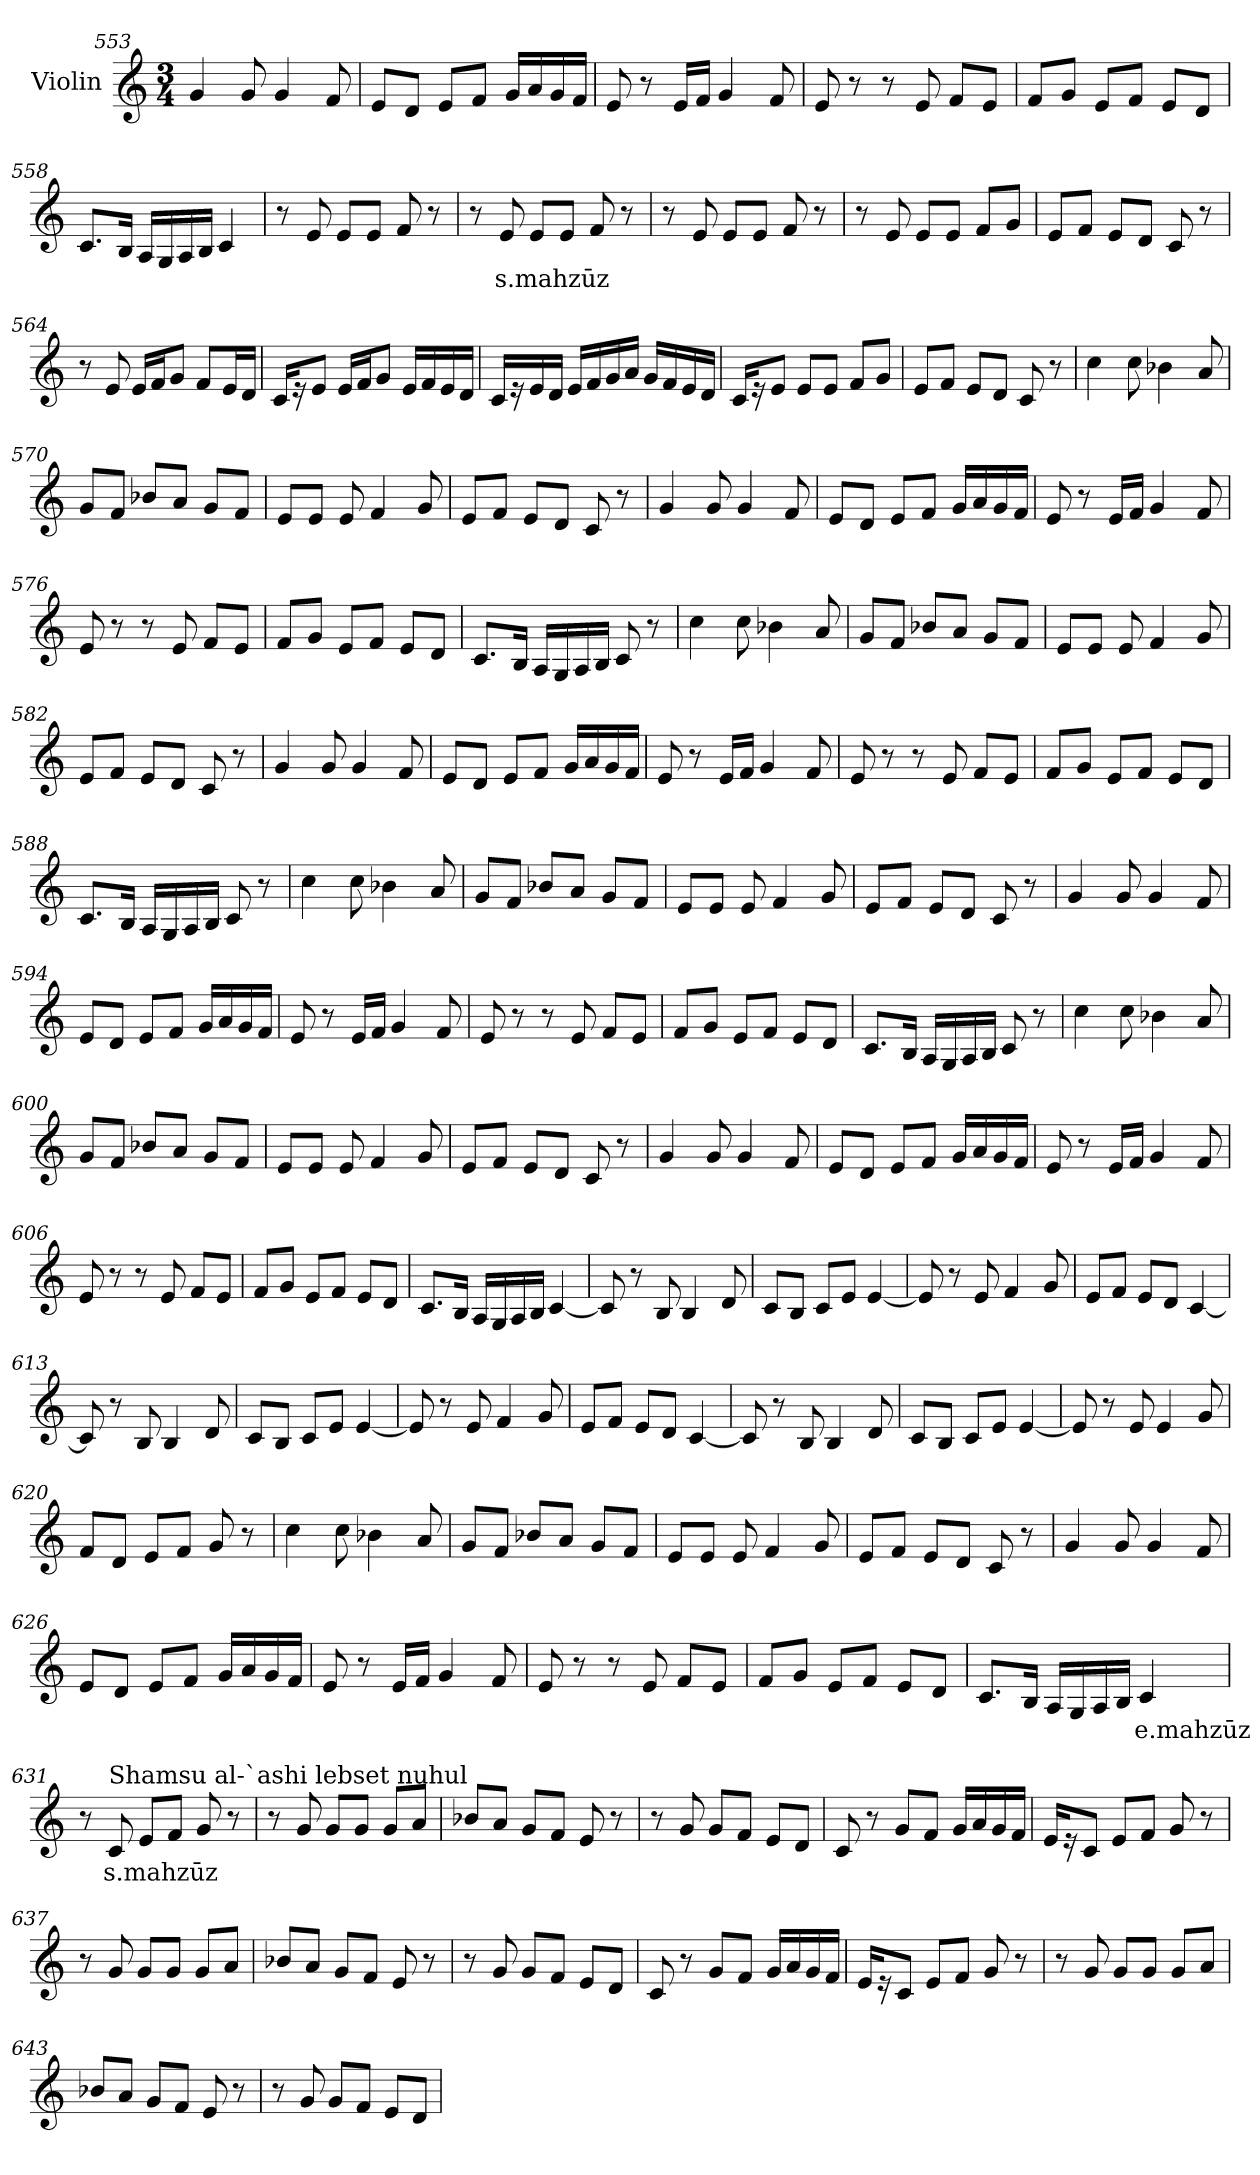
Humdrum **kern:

**kern	**text
*part1	*part1
*staff1	*staff1
*I"Violin	*
*clefG2	*
*k[]	*
*M3/4	*
=553	=553
4g/	.
8g/	.
4g/	.
8f/	.
=554	=554
8e/L	.
8d/J	.
8e/L	.
8f/J	.
16g/LL	.
16a/	.
16g/	.
16f/JJ	.
=555	=555
8e/	.
8r	.
16e/LL	.
16f/JJ	.
4g/	.
8f/	.
!!LO:LB:g=z
=556	=556
8e/	.
8r	.
8r	.
8e/	.
8f/L	.
8e/J	.
=557	=557
8f/L	.
8g/J	.
8e/L	.
8f/J	.
8e/L	.
8d/J	.
=558	=558
8.c/L	.
16B/Jk	.
16A/LL	.
16G/	.
16A/	.
16B/JJ	.
4c/	.
=559	=559
8r	.
8e/	.
8e/L	.
8e/J	.
8f/	.
8r	.
=560	=560
8r	.
!	!LO:LY:b
8e/	s.mahzūz
8e/L	.
8e/J	.
8f/	.
8r	.
!!LO:LB:g=z
=561	=561
8r	.
8e/	.
8e/L	.
8e/J	.
8f/	.
8r	.
=562	=562
8r	.
8e/	.
8e/L	.
8e/J	.
8f/L	.
8g/J	.
=563	=563
8e/L	.
8f/J	.
8e/L	.
8d/J	.
8c/	.
8r	.
=564	=564
8r	.
8e/	.
16e/LL	.
16f/J	.
8g/J	.
8f/L	.
16e/L	.
16d/JJ	.
=565	=565
16c/KL	.
16r	.
8e/J	.
16e/LL	.
16f/J	.
8g/J	.
16e/LL	.
16f/	.
16e/	.
16d/JJ	.
!!LO:LB:g=z
=566	=566
16c/LL	.
16r	.
16e/	.
16d/JJ	.
16e/LL	.
16f/	.
16g/	.
16a/JJ	.
16g/LL	.
16f/	.
16e/	.
16d/JJ	.
=567	=567
16c/KL	.
16r	.
8e/J	.
8e/L	.
8e/J	.
8f/L	.
8g/J	.
=568	=568
8e/L	.
8f/J	.
8e/L	.
8d/J	.
8c/	.
8r	.
=569	=569
4cc\	.
8cc\	.
4b-X\	.
8a/	.
=570	=570
8g/L	.
8f/J	.
8b-X/L	.
8a/J	.
8g/L	.
8f/J	.
!!LO:LB:g=z
=571	=571
8e/L	.
8e/J	.
8e/	.
4f/	.
8g/	.
=572	=572
8e/L	.
8f/J	.
8e/L	.
8d/J	.
8c/	.
8r	.
=573	=573
4g/	.
8g/	.
4g/	.
8f/	.
=574	=574
8e/L	.
8d/J	.
8e/L	.
8f/J	.
16g/LL	.
16a/	.
16g/	.
16f/JJ	.
=575	=575
8e/	.
8r	.
16e/LL	.
16f/JJ	.
4g/	.
8f/	.
=576	=576
8e/	.
8r	.
8r	.
8e/	.
8f/L	.
8e/J	.
!!LO:LB:g=z
=577	=577
8f/L	.
8g/J	.
8e/L	.
8f/J	.
8e/L	.
8d/J	.
=578	=578
8.c/L	.
16B/Jk	.
16A/LL	.
16G/	.
16A/	.
16B/JJ	.
8c/	.
8r	.
=579	=579
4cc\	.
8cc\	.
4b-X\	.
8a/	.
=580	=580
8g/L	.
8f/J	.
8b-X/L	.
8a/J	.
8g/L	.
8f/J	.
=581	=581
8e/L	.
8e/J	.
8e/	.
4f/	.
8g/	.
!!LO:PB:g=z
=582	=582
8e/L	.
8f/J	.
8e/L	.
8d/J	.
8c/	.
8r	.
=583	=583
4g/	.
8g/	.
4g/	.
8f/	.
=584	=584
8e/L	.
8d/J	.
8e/L	.
8f/J	.
16g/LL	.
16a/	.
16g/	.
16f/JJ	.
=585	=585
8e/	.
8r	.
16e/LL	.
16f/JJ	.
4g/	.
8f/	.
=586	=586
8e/	.
8r	.
8r	.
8e/	.
8f/L	.
8e/J	.
=587	=587
8f/L	.
8g/J	.
8e/L	.
8f/J	.
8e/L	.
8d/J	.
!!LO:LB:g=z
=588	=588
8.c/L	.
16B/Jk	.
16A/LL	.
16G/	.
16A/	.
16B/JJ	.
8c/	.
8r	.
=589	=589
4cc\	.
8cc\	.
4b-X\	.
8a/	.
=590	=590
8g/L	.
8f/J	.
8b-X/L	.
8a/J	.
8g/L	.
8f/J	.
=591	=591
8e/L	.
8e/J	.
8e/	.
4f/	.
8g/	.
=592	=592
8e/L	.
8f/J	.
8e/L	.
8d/J	.
8c/	.
8r	.
!!LO:LB:g=z
=593	=593
4g/	.
8g/	.
4g/	.
8f/	.
=594	=594
8e/L	.
8d/J	.
8e/L	.
8f/J	.
16g/LL	.
16a/	.
16g/	.
16f/JJ	.
=595	=595
8e/	.
8r	.
16e/LL	.
16f/JJ	.
4g/	.
8f/	.
=596	=596
8e/	.
8r	.
8r	.
8e/	.
8f/L	.
8e/J	.
=597	=597
8f/L	.
8g/J	.
8e/L	.
8f/J	.
8e/L	.
8d/J	.
!!LO:LB:g=z
=598	=598
8.c/L	.
16B/Jk	.
16A/LL	.
16G/	.
16A/	.
16B/JJ	.
8c/	.
8r	.
=599	=599
4cc\	.
8cc\	.
4b-X\	.
8a/	.
=600	=600
8g/L	.
8f/J	.
8b-X/L	.
8a/J	.
8g/L	.
8f/J	.
=601	=601
8e/L	.
8e/J	.
8e/	.
4f/	.
8g/	.
=602	=602
8e/L	.
8f/J	.
8e/L	.
8d/J	.
8c/	.
8r	.
!!LO:LB:g=z
=603	=603
4g/	.
8g/	.
4g/	.
8f/	.
=604	=604
8e/L	.
8d/J	.
8e/L	.
8f/J	.
16g/LL	.
16a/	.
16g/	.
16f/JJ	.
=605	=605
8e/	.
8r	.
16e/LL	.
16f/JJ	.
4g/	.
8f/	.
=606	=606
8e/	.
8r	.
8r	.
8e/	.
8f/L	.
8e/J	.
=607	=607
8f/L	.
8g/J	.
8e/L	.
8f/J	.
8e/L	.
8d/J	.
!!LO:LB:g=z
=608	=608
8.c/L	.
16B/Jk	.
16A/LL	.
16G/	.
16A/	.
16B/JJ	.
[4c/	.
=609	=609
8c/]	.
8r	.
8B/	.
4B/	.
8d/	.
=610	=610
8c/L	.
8B/J	.
8c/L	.
8e/J	.
[4e/	.
=611	=611
8e/]	.
8r	.
8e/	.
4f/	.
8g/	.
=612	=612
8e/L	.
8f/J	.
8e/L	.
8d/J	.
[4c/	.
!!LO:LB:g=z
=613	=613
8c/]	.
8r	.
8B/	.
4B/	.
8d/	.
=614	=614
8c/L	.
8B/J	.
8c/L	.
8e/J	.
[4e/	.
=615	=615
8e/]	.
8r	.
8e/	.
4f/	.
8g/	.
=616	=616
8e/L	.
8f/J	.
8e/L	.
8d/J	.
[4c/	.
=617	=617
8c/]	.
8r	.
8B/	.
4B/	.
8d/	.
=618	=618
8c/L	.
8B/J	.
8c/L	.
8e/J	.
[4e/	.
!!LO:LB:g=z
=619	=619
8e/]	.
8r	.
8e/	.
4e/	.
8g/	.
=620	=620
8f/L	.
8d/J	.
8e/L	.
8f/J	.
8g/	.
8r	.
=621	=621
4cc\	.
8cc\	.
4b-X\	.
8a/	.
=622	=622
8g/L	.
8f/J	.
8b-X/L	.
8a/J	.
8g/L	.
8f/J	.
=623	=623
8e/L	.
8e/J	.
8e/	.
4f/	.
8g/	.
=624	=624
8e/L	.
8f/J	.
8e/L	.
8d/J	.
8c/	.
8r	.
!!LO:PB:g=z
=625	=625
4g/	.
8g/	.
4g/	.
8f/	.
=626	=626
8e/L	.
8d/J	.
8e/L	.
8f/J	.
16g/LL	.
16a/	.
16g/	.
16f/JJ	.
=627	=627
8e/	.
8r	.
16e/LL	.
16f/JJ	.
4g/	.
8f/	.
=628	=628
8e/	.
8r	.
8r	.
8e/	.
8f/L	.
8e/J	.
=629	=629
8f/L	.
8g/J	.
8e/L	.
8f/J	.
8e/L	.
8d/J	.
!!LO:LB:g=z
=630	=630
8.c/L	.
16B/Jk	.
16A/LL	.
16G/	.
16A/	.
16B/JJ	.
!	!LO:LY:b
4c/	e.mahzūz
=631	=631
8r	.
!LO:TX:a:t=Shamsu al-`ashi lebset nuhul	!
!	!LO:LY:b
8c/	s.mahzūz
8e/L	.
8f/J	.
8g/	.
8r	.
=632	=632
8r	.
8g/	.
8g/L	.
8g/J	.
8g/L	.
8a/J	.
=633	=633
8b-X/L	.
8a/J	.
8g/L	.
8f/J	.
8e/	.
8r	.
=634	=634
8r	.
8g/	.
8g/L	.
8f/J	.
8e/L	.
8d/J	.
!!LO:LB:g=z
=635	=635
8c/	.
8r	.
8g/L	.
8f/J	.
16g/LL	.
16a/	.
16g/	.
16f/JJ	.
=636	=636
16e/KL	.
16r	.
8c/J	.
8e/L	.
8f/J	.
8g/	.
8r	.
=637	=637
8r	.
8g/	.
8g/L	.
8g/J	.
8g/L	.
8a/J	.
=638	=638
8b-X/L	.
8a/J	.
8g/L	.
8f/J	.
8e/	.
8r	.
=639	=639
8r	.
8g/	.
8g/L	.
8f/J	.
8e/L	.
8d/J	.
!!LO:LB:g=z
=640	=640
8c/	.
8r	.
8g/L	.
8f/J	.
16g/LL	.
16a/	.
16g/	.
16f/JJ	.
=641	=641
16e/KL	.
16r	.
8c/J	.
8e/L	.
8f/J	.
8g/	.
8r	.
=642	=642
8r	.
8g/	.
8g/L	.
8g/J	.
8g/L	.
8a/J	.
=643	=643
8b-X/L	.
8a/J	.
8g/L	.
8f/J	.
8e/	.
8r	.
=644	=644
8r	.
8g/	.
8g/L	.
8f/J	.
8e/L	.
8d/J	.
=	=
*-	*-
